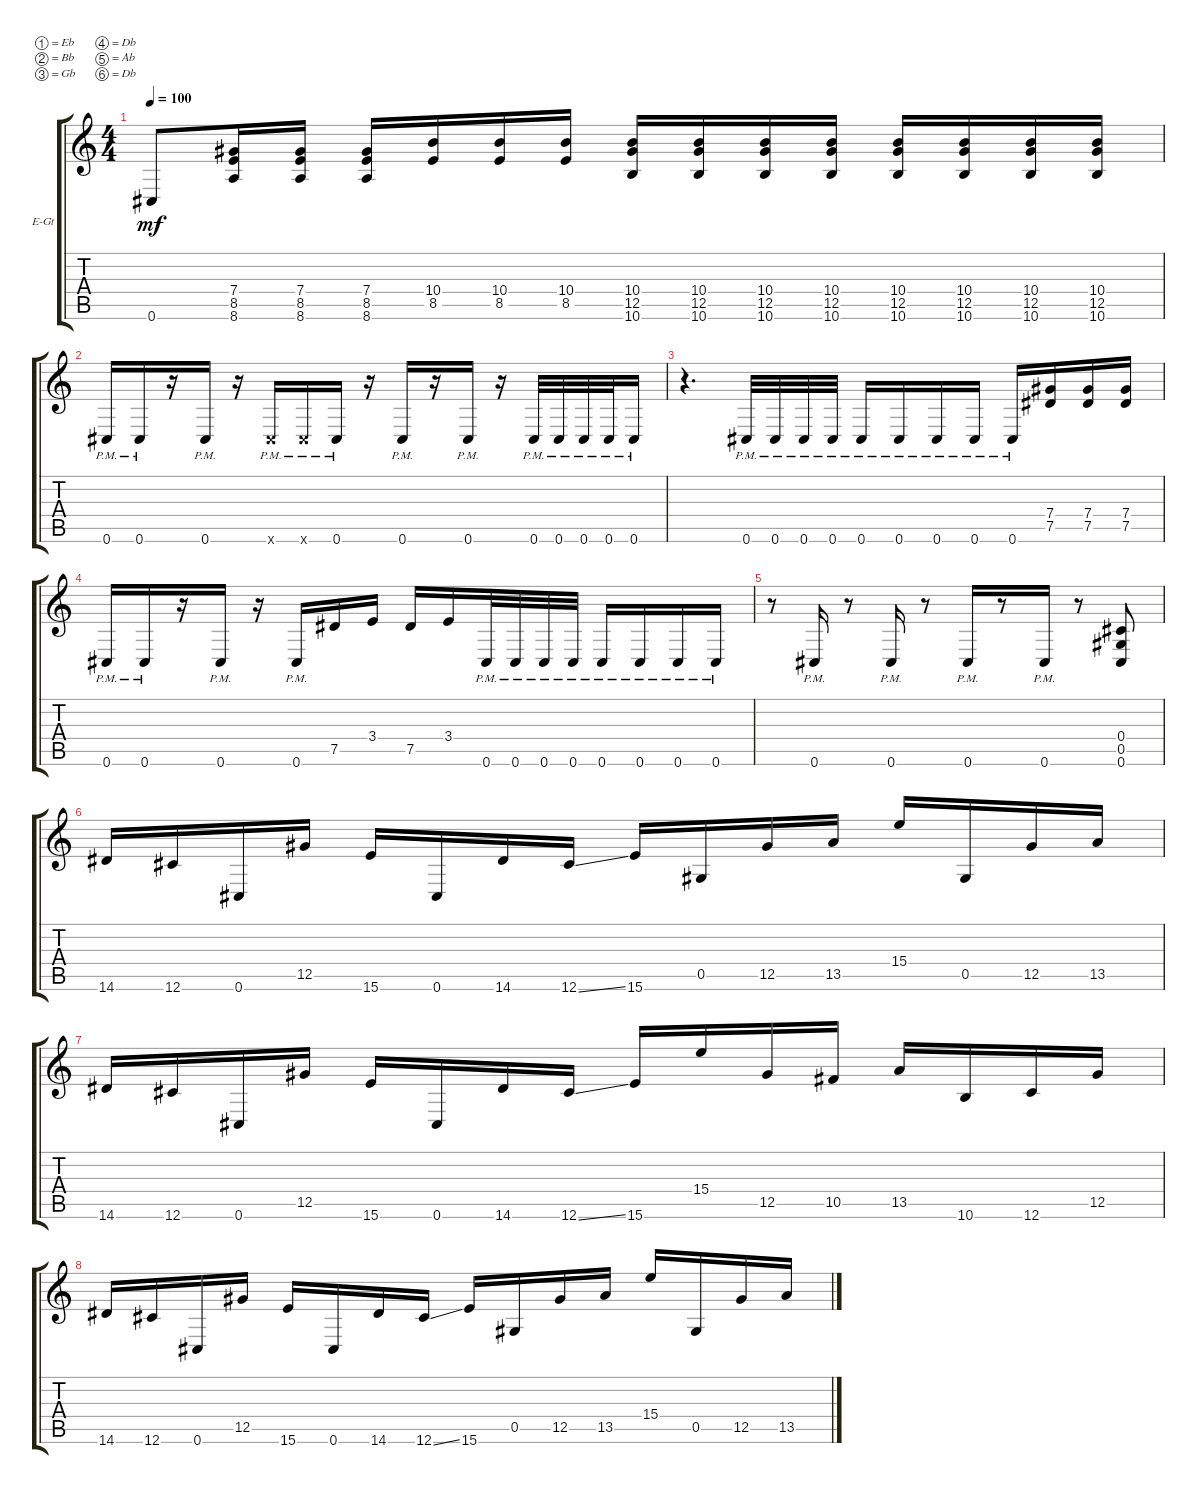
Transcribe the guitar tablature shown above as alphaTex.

\defaultSystemsLayout 4
\bracketExtendMode groupsimilarinstruments
\firstSystemTrackNameOrientation horizontal
\otherSystemsTrackNameOrientation horizontal
\track ("Electric Guitar" "E-Gt") {instrument distortionguitar}
\staff {score tabs}
\tuning (Eb4 Bb3 Gb3 Db3 Ab2 Db2)
\ts (4 4)
\tempo 100
\clef g2
\ks c
0.6.8{dy mf} (8.6 8.5 7.4).16 (8.6 8.5 7.4).16 (8.6 8.5 7.4).16 (8.5 10.4).16 (8.5 10.4).16 (8.5 10.4).16 (10.6 12.5 10.4).16 (10.6 12.5 10.4).16 (10.6 10.4 12.5).16 (10.6 10.4 12.5).16 (10.6 10.4 12.5).16 (10.6 12.5 10.4).16 (10.6 10.4 12.5).16 (10.6 10.4 12.5).16 |
0.6{pm}.16 0.6{pm}.16 r.16 0.6{pm}.16 r.16 0.6{pm x}.16 0.6{pm x}.16 0.6{pm}.16 r.16 0.6{pm}.16 r.16 0.6{pm}.16 r.16 0.6{pm}.32 0.6{pm}.32 0.6{pm}.32 0.6{pm}.32 0.6{pm}.16 |
r.4{d} 0.6{pm}.32 0.6{pm}.32 0.6{pm}.32 0.6{pm}.32 0.6{pm}.16 0.6{pm}.16 0.6{pm}.16 0.6{pm}.16 0.6{pm}.16 (7.5 7.4).16 (7.5 7.4).16 (7.5 7.4).16 |
0.6{pm}.16 0.6{pm}.16 r.16 0.6{pm}.16 r.16 0.6{pm}.16 7.5.16 3.4.16 7.5.16 3.4.16 0.6{pm}.32 0.6{pm}.32 0.6{pm}.32 0.6{pm}.32 0.6{pm}.16 0.6{pm}.16 0.6{pm}.16 0.6{pm}.16 |
r.8 0.6{pm}.16 r.8 0.6{pm}.16 r.8 0.6{pm}.16 r.8 0.6{pm}.16 r.8 (0.6 0.5 0.4).8 |
14.6.16 12.6.16 0.6.16 12.5.16 15.6.16 0.6.16 14.6.16 12.6{ss}.16 15.6.16 0.5.16 12.5.16 13.5.16 15.4.16 0.5.16 12.5.16 13.5.16 |
14.6.16 12.6.16 0.6.16 12.5.16 15.6.16 0.6.16 14.6.16 12.6{ss}.16 15.6.16 15.4.16 12.5.16 10.5.16 13.5.16 10.6.16 12.6.16 12.5.16 |
14.6.16 12.6.16 0.6.16 12.5.16 15.6.16 0.6.16 14.6.16 12.6{ss}.16 15.6.16 0.5.16 12.5.16 13.5.16 15.4.16 0.5.16 12.5.16 13.5.16
